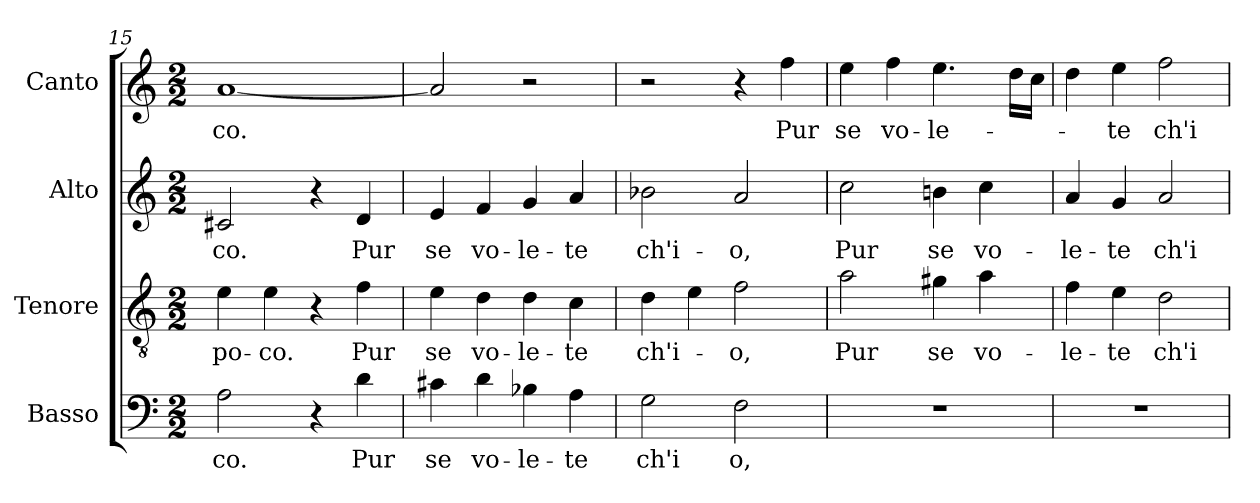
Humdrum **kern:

**kern	**text	**kern	**text	**kern	**text	**kern	**text
*part4	*part4	*part3	*part3	*part2	*part2	*part1	*part1
*staff4	*staff4	*staff3	*staff3	*staff2	*staff2	*staff1	*staff1
*I"Basso	*	*I"Tenore	*	*I"Alto	*	*I"Canto	*
*I'B	*	*I'T	*	*	*	*	*
*clefF4	*	*clefGv2	*	*clefG2	*	*clefG2	*
*	*	*ITrd7c12	*	*	*	*	*
*k[]	*	*k[]	*	*k[]	*	*k[]	*
*C:	*	*C:	*	*C:	*	*C:	*
*M2/2	*	*M2/2	*	*M2/2	*	*M2/2	*
=15	=15	=15	=15	=15	=15	=15	=15
!	!LO:LY:b:color=#000000	!	!	!	!	!	!
!	!	!	!LO:LY:b:color=#000000	!	!	!	!
!	!	!	!	!	!LO:LY:b:color=#000000	!	!
!	!	!	!	!	!	!	!LO:LY:b:color=#000000
2Ai\	co.	4Ei\	po-	2c#Xi/	-co.	[<1ai	-co.
!	!	!	!LO:LY:b:color=#000000	!	!	!	!
.	.	4Ei\	-co.	.	.	.	.
4r	.	4r	.	4r	.	.	.
!	!LO:LY:b:color=#000000	!	!	!	!	!	!
!	!	!	!LO:LY:b:color=#000000	!	!	!	!
!	!	!	!	!	!LO:LY:b:color=#000000	!	!
4di\	Pur	4Fi\	Pur	4di/	Pur	.	.
=16	=16	=16	=16	=16	=16	=16	=16
!	!LO:LY:b:color=#000000	!	!	!	!	!	!
!	!	!	!LO:LY:b:color=#000000	!	!	!	!
!	!	!	!	!	!LO:LY:b:color=#000000	!	!
4c#Xi\	se	4Ei\	se	4ei/	se	2ai/]	.
!	!LO:LY:b:color=#000000	!	!	!	!	!	!
!	!	!	!LO:LY:b:color=#000000	!	!	!	!
!	!	!	!	!	!LO:LY:b:color=#000000	!	!
4di\	vo-	4Di\	vo-	4fi/	vo-	.	.
!	!LO:LY:b:color=#000000	!	!	!	!	!	!
!	!	!	!LO:LY:b:color=#000000	!	!	!	!
!	!	!	!	!	!LO:LY:b:color=#000000	!	!
4B-Xi\	-le-	4Di\	-le-	4gi/	-le-	2r	.
!	!LO:LY:b:color=#000000	!	!	!	!	!	!
!	!	!	!LO:LY:b:color=#000000	!	!	!	!
!	!	!	!	!	!LO:LY:b:color=#000000	!	!
4Ai\	-te	4Ci\	-te	4ai/	-te	.	.
=17	=17	=17	=17	=17	=17	=17	=17
!	!LO:LY:b:color=#000000	!	!	!	!	!	!
!	!	!	!LO:LY:b:color=#000000	!	!	!	!
!	!	!	!	!	!LO:LY:b:color=#000000	!	!
2Gi\	ch'i	4Di\	ch'i-	2b-Xi\	ch'i-	2r	.
.	.	4Ei\	.	.	.	.	.
!	!LO:LY:b:color=#000000	!	!	!	!	!	!
!	!	!	!LO:LY:b:color=#000000	!	!	!	!
!	!	!	!	!	!LO:LY:b:color=#000000	!	!
2Fi\	o,	2Fi\	-o,	2ai/	-o,	4r	.
!	!	!	!	!	!	!	!LO:LY:b:color=#000000
.	.	.	.	.	.	4ffi\	Pur
!!LO:PB:g=z
=18	=18	=18	=18	=18	=18	=18	=18
!	!	!	!LO:LY:b:color=#000000	!	!	!	!
!	!	!	!	!	!LO:LY:b:color=#000000	!	!
!	!	!	!	!	!	!	!LO:LY:b:color=#000000
1r	.	2Ai\	Pur	2cci\	Pur	4eei\	se
!	!	!	!	!	!	!	!LO:LY:b:color=#000000
.	.	.	.	.	.	4ffi\	vo-
!	!	!	!LO:LY:b:color=#000000	!	!	!	!
!	!	!	!	!	!LO:LY:b:color=#000000	!	!
!	!	!	!	!	!	!	!LO:LY:b:color=#000000
.	.	4G#Xi\	se	4bni\	se	4.eei\	-le-
!	!	!	!LO:LY:b:color=#000000	!	!	!	!
!	!	!	!	!	!LO:LY:b:color=#000000	!	!
.	.	4Ai\	vo-	4cci\	vo-	.	.
.	.	.	.	.	.	16ddi\LL	.
.	.	.	.	.	.	16cci\JJ	.
=19	=19	=19	=19	=19	=19	=19	=19
!	!	!	!LO:LY:b:color=#000000	!	!	!	!
!	!	!	!	!	!LO:LY:b:color=#000000	!	!
1r	.	4Fi\	-le-	4ai/	-le-	4ddi\	.
!	!	!	!LO:LY:b:color=#000000	!	!	!	!
!	!	!	!	!	!LO:LY:b:color=#000000	!	!
!	!	!	!	!	!	!	!LO:LY:b:color=#000000
.	.	4Ei\	-te	4gi/	-te	4eei\	-te
!	!	!	!LO:LY:b:color=#000000	!	!	!	!
!	!	!	!	!	!LO:LY:b:color=#000000	!	!
!	!	!	!	!	!	!	!LO:LY:b:color=#000000
.	.	2Di\	ch'i-	2ai/	ch'i-	2ffi\	ch'i-
=	=	=	=	=	=	=	=
*-	*-	*-	*-	*-	*-	*-	*-
